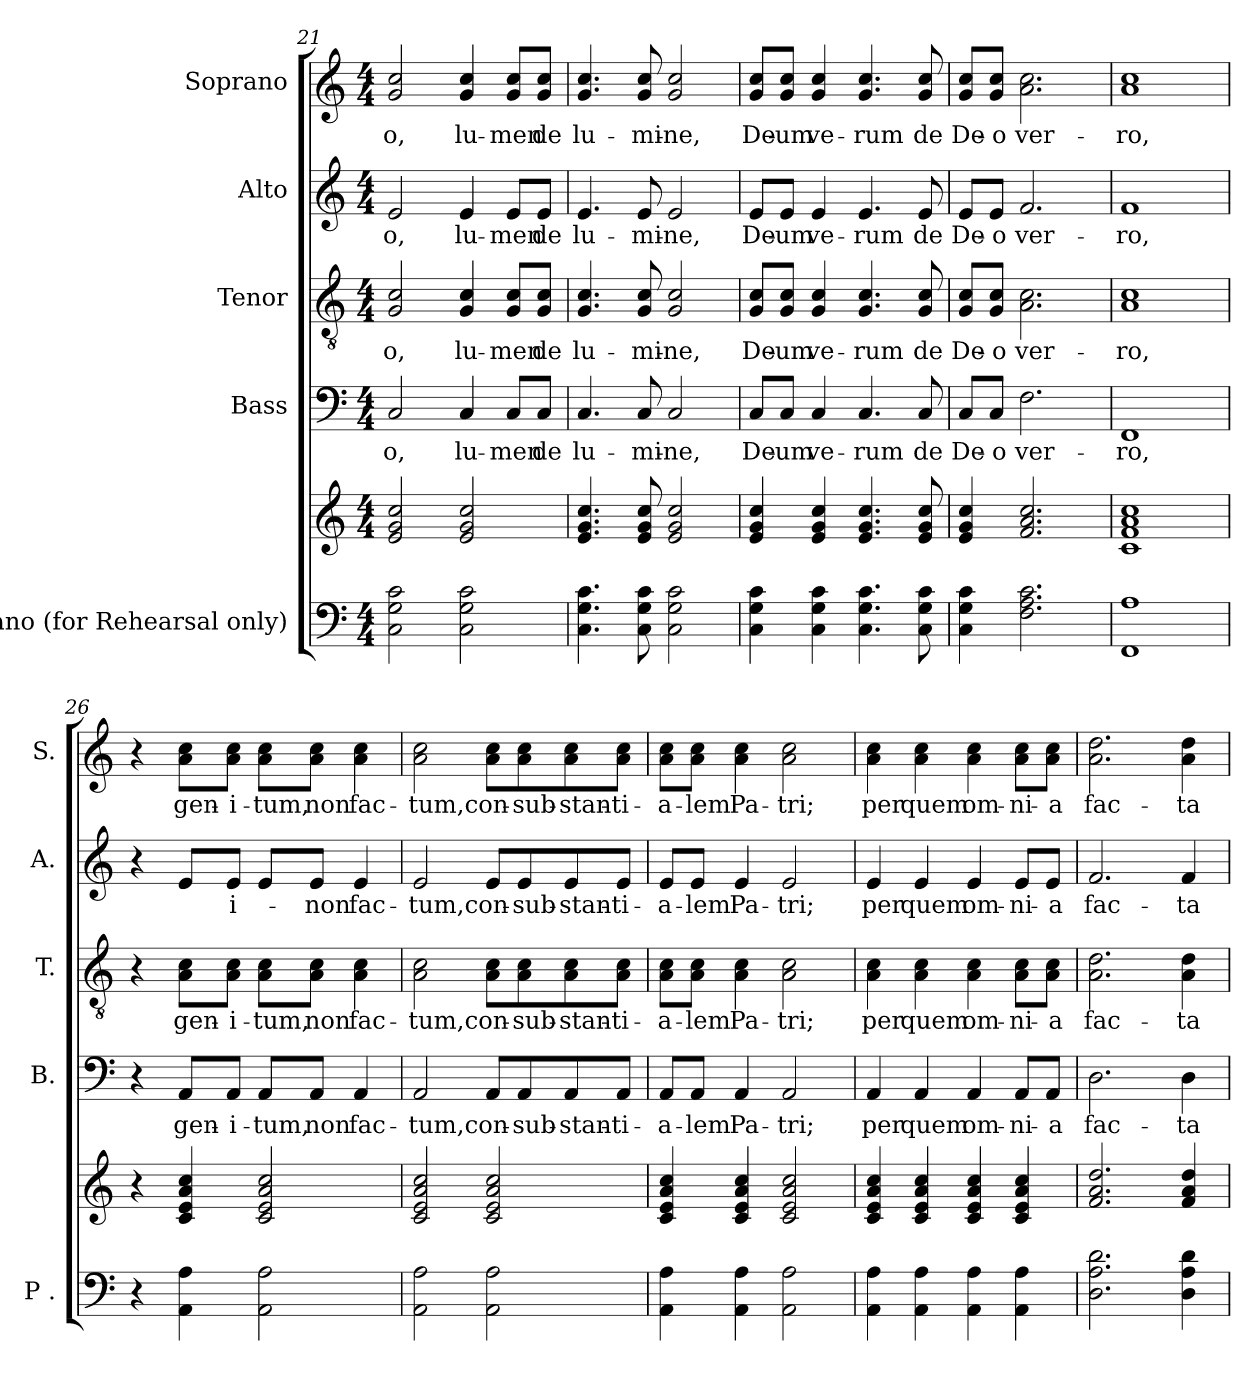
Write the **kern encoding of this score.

**kern	**kern	**kern	**text	**kern	**text	**kern	**text	**kern	**text
*part5	*part5	*part4	*part4	*part3	*part3	*part2	*part2	*part1	*part1
*staff6	*staff5	*staff4	*staff4	*staff3	*staff3	*staff2	*staff2	*staff1	*staff1
*I"Piano (for Rehearsal only)	*	*I"Bass	*	*I"Tenor	*	*I"Alto	*	*I"Soprano	*
*I'P .	*	*I'B.	*	*I'T.	*	*I'A.	*	*I'S.	*
*clefF4	*clefG2	*clefF4	*	*clefGv2	*	*clefG2	*	*clefG2	*
*k[]	*k[]	*k[]	*	*k[]	*	*k[]	*	*k[]	*
*M4/4	*M4/4	*M4/4	*	*M4/4	*	*M4/4	*	*M4/4	*
=21	=21	=21	=21	=21	=21	=21	=21	=21	=21
!	!	!	!LO:LY:b	!	!LO:LY:b	!	!LO:LY:b	!	!LO:LY:b
2C\ 2G\ 2c\	2e/ 2g/ 2cc/	2C/	-o,	2G/ 2c/	-o,	2e/	-o,	2g/ 2cc/	-o,
!	!	!	!LO:LY:b	!	!LO:LY:b	!	!LO:LY:b	!	!LO:LY:b
2C\ 2G\ 2c\	2e/ 2g/ 2cc/	4C/	lu-	4G/ 4c/	lu-	4e/	lu-	4g/ 4cc/	lu-
!	!	!	!LO:LY:b	!	!LO:LY:b	!	!LO:LY:b	!	!LO:LY:b
.	.	8C/L	-men	8G/ 8c/L	-men	8e/L	-men	8g/ 8cc/L	-men
!	!	!	!LO:LY:b	!	!LO:LY:b	!	!LO:LY:b	!	!LO:LY:b
.	.	8C/J	de	8G/ 8c/J	de	8e/J	de	8g/ 8cc/J	de
=22	=22	=22	=22	=22	=22	=22	=22	=22	=22
!	!	!	!LO:LY:b	!	!LO:LY:b	!	!LO:LY:b	!	!LO:LY:b
4.C\ 4.G\ 4.c\	4.e/ 4.g/ 4.cc/	4.C/	lu-	4.G/ 4.c/	lu-	4.e/	lu-	4.g/ 4.cc/	lu-
!	!	!	!LO:LY:b	!	!LO:LY:b	!	!LO:LY:b	!	!LO:LY:b
8C\ 8G\ 8c\	8e/ 8g/ 8cc/	8C/	-mi-	8G/ 8c/	-mi-	8e/	-mi-	8g/ 8cc/	-mi-
!	!	!	!LO:LY:b	!	!LO:LY:b	!	!LO:LY:b	!	!LO:LY:b
2C\ 2G\ 2c\	2e/ 2g/ 2cc/	2C/	-ne,	2G/ 2c/	-ne,	2e/	-ne,	2g/ 2cc/	-ne,
=23	=23	=23	=23	=23	=23	=23	=23	=23	=23
!	!	!	!LO:LY:b	!	!LO:LY:b	!	!LO:LY:b	!	!LO:LY:b
4C\ 4G\ 4c\	4e/ 4g/ 4cc/	8C/L	De-	8G/ 8c/L	De-	8e/L	De-	8g/ 8cc/L	De-
!	!	!	!LO:LY:b	!	!LO:LY:b	!	!LO:LY:b	!	!LO:LY:b
.	.	8C/J	-um	8G/ 8c/J	-um	8e/J	-um	8g/ 8cc/J	-um
!	!	!	!LO:LY:b	!	!LO:LY:b	!	!LO:LY:b	!	!LO:LY:b
4C\ 4G\ 4c\	4e/ 4g/ 4cc/	4C/	ve-	4G/ 4c/	ve-	4e/	ve-	4g/ 4cc/	ve-
!	!	!	!LO:LY:b	!	!LO:LY:b	!	!LO:LY:b	!	!LO:LY:b
4.C\ 4.G\ 4.c\	4.e/ 4.g/ 4.cc/	4.C/	-rum	4.G/ 4.c/	-rum	4.e/	-rum	4.g/ 4.cc/	-rum
!	!	!	!LO:LY:b	!	!LO:LY:b	!	!LO:LY:b	!	!LO:LY:b
8C\ 8G\ 8c\	8e/ 8g/ 8cc/	8C/	de	8G/ 8c/	de	8e/	de	8g/ 8cc/	de
!!LO:LB:g=z
=24	=24	=24	=24	=24	=24	=24	=24	=24	=24
!	!	!	!LO:LY:b	!	!LO:LY:b	!	!LO:LY:b	!	!LO:LY:b
4C\ 4G\ 4c\	4e/ 4g/ 4cc/	8C/L	De-	8G/ 8c/L	De-	8e/L	De-	8g/ 8cc/L	De-
!	!	!	!LO:LY:b	!	!LO:LY:b	!	!LO:LY:b	!	!LO:LY:b
.	.	8C/J	-o	8G/ 8c/J	-o	8e/J	-o	8g/ 8cc/J	-o
!	!	!	!LO:LY:b	!	!LO:LY:b	!	!LO:LY:b	!	!LO:LY:b
2.F\ 2.A\ 2.c\	2.f/ 2.a/ 2.cc/	2.F\	ver-	2.A\ 2.c\	ver-	2.f/	ver-	2.a\ 2.cc\	ver-
=25	=25	=25	=25	=25	=25	=25	=25	=25	=25
!	!	!	!LO:LY:b	!	!LO:LY:b	!	!LO:LY:b	!	!LO:LY:b
1FF 1A	1c 1f 1a 1cc	1FF	-ro,	1A 1c	-ro,	1f	-ro,	1a 1cc	-ro,
=26	=26	=26	=26	=26	=26	=26	=26	=26	=26
4r	4r	4r	.	4r	.	4r	.	4r	.
!	!	!	!LO:LY:b	!	!LO:LY:b	!	!	!	!LO:LY:b
4AA\ 4A\	4c/ 4e/ 4a/ 4cc/	8AA/L	gen-	8A\ 8c\L	gen-	8e/L	.	8a\ 8cc\L	gen-
!	!	!	!LO:LY:b	!	!LO:LY:b	!	!LO:LY:b	!	!LO:LY:b
.	.	8AA/J	-i-	8A\ 8c\J	-i-	8e/J	-i-	8a\ 8cc\J	-i-
!	!	!	!LO:LY:b	!	!LO:LY:b	!	!	!	!LO:LY:b
2AA\ 2A\	2c/ 2e/ 2a/ 2cc/	8AA/L	-tum,	8A\ 8c\L	-tum,	8e/L	.	8a\ 8cc\L	-tum,
!	!	!	!LO:LY:b	!	!LO:LY:b	!	!LO:LY:b	!	!LO:LY:b
.	.	8AA/J	non	8A\ 8c\J	non	8e/J	non	8a\ 8cc\J	non
!	!	!	!LO:LY:b	!	!LO:LY:b	!	!LO:LY:b	!	!LO:LY:b
.	.	4AA/	fac-	4A\ 4c\	fac-	4e/	fac-	4a\ 4cc\	fac-
=27	=27	=27	=27	=27	=27	=27	=27	=27	=27
!	!	!	!LO:LY:b	!	!LO:LY:b	!	!LO:LY:b	!	!LO:LY:b
2AA\ 2A\	2c/ 2e/ 2a/ 2cc/	2AA/	-tum,	2A\ 2c\	-tum,	2e/	-tum,	2a\ 2cc\	-tum,
!	!	!	!LO:LY:b	!	!LO:LY:b	!	!LO:LY:b	!	!LO:LY:b
2AA\ 2A\	2c/ 2e/ 2a/ 2cc/	8AA/L	con-	8A\ 8c\L	con-	8e/L	con-	8a\ 8cc\L	con-
!	!	!	!LO:LY:b	!	!LO:LY:b	!	!LO:LY:b	!	!LO:LY:b
.	.	8AA/	-sub-	8A\ 8c\	-sub-	8e/	-sub-	8a\ 8cc\	-sub-
!	!	!	!LO:LY:b	!	!LO:LY:b	!	!LO:LY:b	!	!LO:LY:b
.	.	8AA/	-stan-	8A\ 8c\	-stan-	8e/	-stan-	8a\ 8cc\	-stan-
!	!	!	!LO:LY:b	!	!LO:LY:b	!	!LO:LY:b	!	!LO:LY:b
.	.	8AA/J	-ti-	8A\ 8c\J	-ti-	8e/J	-ti-	8a\ 8cc\J	-ti-
=28	=28	=28	=28	=28	=28	=28	=28	=28	=28
!	!	!	!LO:LY:b	!	!LO:LY:b	!	!LO:LY:b	!	!LO:LY:b
4AA\ 4A\	4c/ 4e/ 4a/ 4cc/	8AA/L	-a-	8A\ 8c\L	-a-	8e/L	-a-	8a\ 8cc\L	-a-
!	!	!	!LO:LY:b	!	!LO:LY:b	!	!LO:LY:b	!	!LO:LY:b
.	.	8AA/J	-lem	8A\ 8c\J	-lem	8e/J	-lem	8a\ 8cc\J	-lem
!	!	!	!LO:LY:b	!	!LO:LY:b	!	!LO:LY:b	!	!LO:LY:b
4AA\ 4A\	4c/ 4e/ 4a/ 4cc/	4AA/	Pa-	4A\ 4c\	Pa-	4e/	Pa-	4a\ 4cc\	Pa-
!	!	!	!LO:LY:b	!	!LO:LY:b	!	!LO:LY:b	!	!LO:LY:b
2AA\ 2A\	2c/ 2e/ 2a/ 2cc/	2AA/	-tri;	2A\ 2c\	-tri;	2e/	-tri;	2a\ 2cc\	-tri;
!!LO:PB:g=z
=29	=29	=29	=29	=29	=29	=29	=29	=29	=29
!	!	!	!LO:LY:b	!	!LO:LY:b	!	!LO:LY:b	!	!LO:LY:b
4AA\ 4A\	4c/ 4e/ 4a/ 4cc/	4AA/	per	4A\ 4c\	per	4e/	per	4a\ 4cc\	per
!	!	!	!LO:LY:b	!	!LO:LY:b	!	!LO:LY:b	!	!LO:LY:b
4AA\ 4A\	4c/ 4e/ 4a/ 4cc/	4AA/	quem	4A\ 4c\	quem	4e/	quem	4a\ 4cc\	quem
!	!	!	!LO:LY:b	!	!LO:LY:b	!	!LO:LY:b	!	!LO:LY:b
4AA\ 4A\	4c/ 4e/ 4a/ 4cc/	4AA/	om-	4A\ 4c\	om-	4e/	om-	4a\ 4cc\	om-
!	!	!	!LO:LY:b	!	!LO:LY:b	!	!LO:LY:b	!	!LO:LY:b
4AA\ 4A\	4c/ 4e/ 4a/ 4cc/	8AA/L	-ni-	8A\ 8c\L	-ni-	8e/L	-ni-	8a\ 8cc\L	-ni-
!	!	!	!LO:LY:b	!	!LO:LY:b	!	!LO:LY:b	!	!LO:LY:b
.	.	8AA/J	-a	8A\ 8c\J	-a	8e/J	-a	8a\ 8cc\J	-a
=30	=30	=30	=30	=30	=30	=30	=30	=30	=30
!	!	!	!LO:LY:b	!	!LO:LY:b	!	!LO:LY:b	!	!LO:LY:b
2.D\ 2.A\ 2.d\	2.f/ 2.a/ 2.dd/	2.D\	fac-	2.A\ 2.d\	fac-	2.f/	fac-	2.a\ 2.dd\	fac-
!	!	!	!LO:LY:b	!	!LO:LY:b	!	!LO:LY:b	!	!LO:LY:b
4D\ 4A\ 4d\	4f/ 4a/ 4dd/	4D\	-ta	4A\ 4d\	-ta	4f/	-ta	4a\ 4dd\	-ta
=	=	=	=	=	=	=	=	=	=
*-	*-	*-	*-	*-	*-	*-	*-	*-	*-
